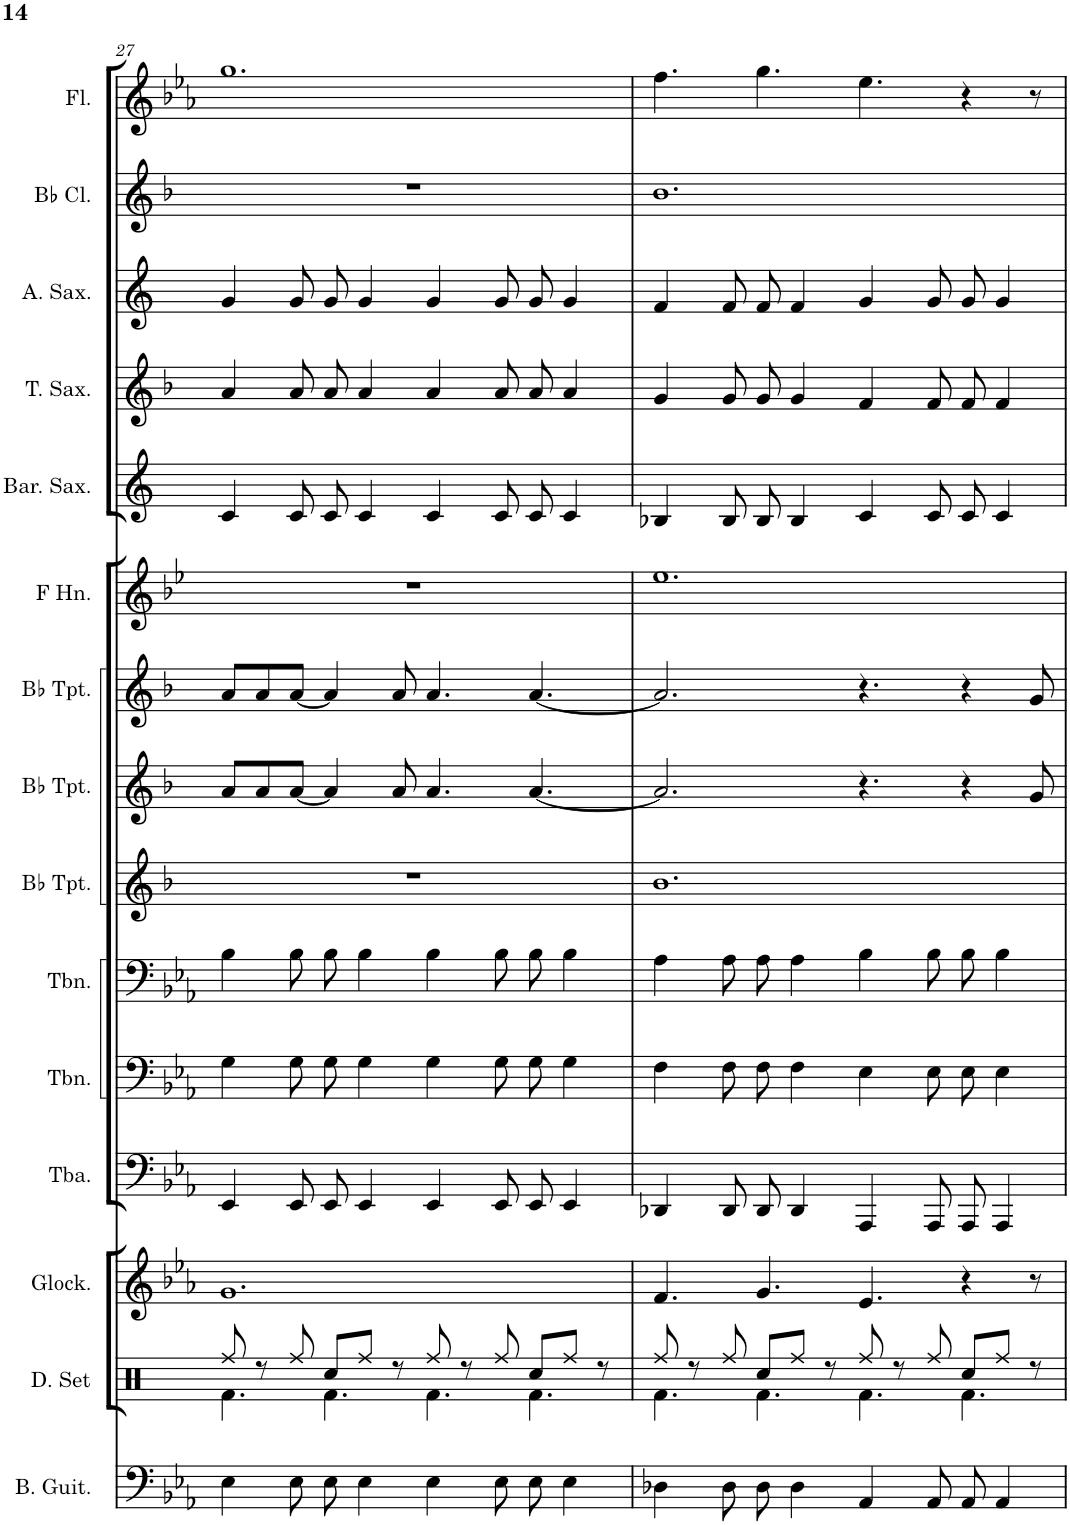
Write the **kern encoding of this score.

**kern	**kern	**kern	**kern	**kern	**kern	**kern	**kern	**kern	**kern	**kern	**kern	**kern	**kern	**kern
*part15	*part14	*part13	*part12	*part11	*part10	*part9	*part8	*part7	*part6	*part5	*part4	*part3	*part2	*part1
*staff15	*staff14	*staff13	*staff12	*staff11	*staff10	*staff9	*staff8	*staff7	*staff6	*staff5	*staff4	*staff3	*staff2	*staff1
*I"Bass Guitar	*I"Drumset	*I"Glockenspiel	*I"Tuba	*I"Trombone	*I"Trombone	*I"Bb Trumpet	*I"Bb Trumpet	*I"Bb Trumpet	*I"Horn in F	*I"Baritone Saxophone	*I"Tenor Saxophone	*I"Alto Saxophone	*I"Bb Clarinet	*I"Flute
*I'B. Guit.	*I'D. Set	*I'Glock.	*I'Tba.	*I'Tbn.	*I'Tbn.	*I'Bb Tpt.	*I'Bb Tpt.	*I'Bb Tpt.	*	*I'Bar. Sax.	*I'T. Sax.	*I'A. Sax.	*I'Bb Cl.	*I'Fl.
!!LO:PB:g=z
*clefF4	*clefX	*clefG2	*clefF4	*clefF4	*clefF4	*clefG2	*clefG2	*clefG2	*clefG2	*clefG2	*clefG2	*clefG2	*clefG2	*clefG2
*Trd7c12	*	*Trd-14c-24	*	*	*	*Trd1c2	*Trd1c2	*Trd1c2	*Trd4c7	*Trd12c21	*Trd8c14	*Trd5c9	*Trd1c2	*
*k[b-e-a-]	*k[]	*k[b-e-a-]	*k[b-e-a-]	*k[b-e-a-]	*k[b-e-a-]	*k[b-]	*k[b-]	*k[b-]	*k[b-e-]	*k[]	*k[b-]	*k[]	*k[b-]	*k[b-e-a-]
*M12/8	*M12/8	*M12/8	*M12/8	*M12/8	*M12/8	*M12/8	*M12/8	*M12/8	*M12/8	*M12/8	*M12/8	*M12/8	*M12/8	*M12/8
=27	=27	=27	=27	=27	=27	=27	=27	=27	=27	=27	=27	=27	=27	=27
*	*^	*	*	*	*	*	*	*	*	*	*	*	*	*
4E-\	8Rff/	4.Rf\	1.g	4EE-/	4G\	4B-\	1.r	8a/L	8a/L	1.r	4c/	4a/	4g/	1.r	1.gg
.	8r	.	.	.	.	.	.	8a/	8a/	.	.	.	.	.	.
8E-\	8Rff/	.	.	8EE-/	8G\	8B-\	.	[8a/J	[8a/J	.	8c/	8a/	8g/	.	.
8E-\	8Rcc/L	4.Rf\	.	8EE-/	8G\	8B-\	.	4a/]	4a/]	.	8c/	8a/	8g/	.	.
4E-\	8Rff/J	.	.	4EE-/	4G\	4B-\	.	.	.	.	4c/	4a/	4g/	.	.
.	8r	.	.	.	.	.	.	8a/	8a/	.	.	.	.	.	.
4E-\	8Rff/	4.Rf\	.	4EE-/	4G\	4B-\	.	4.a/	4.a/	.	4c/	4a/	4g/	.	.
.	8r	.	.	.	.	.	.	.	.	.	.	.	.	.	.
8E-\	8Rff/	.	.	8EE-/	8G\	8B-\	.	.	.	.	8c/	8a/	8g/	.	.
8E-\	8Rcc/L	4.Rf\	.	8EE-/	8G\	8B-\	.	[4.a/	[4.a/	.	8c/	8a/	8g/	.	.
4E-\	8Rff/J	.	.	4EE-/	4G\	4B-\	.	.	.	.	4c/	4a/	4g/	.	.
.	8r	.	.	.	.	.	.	.	.	.	.	.	.	.	.
=28	=28	=28	=28	=28	=28	=28	=28	=28	=28	=28	=28	=28	=28	=28	=28
4D-X\	8Rff/	4.Rf\	4.f/	4DD-X/	4F\	4A-\	1.b-	2.a/]	2.a/]	1.ee-	4B-X/	4g/	4f/	1.b-	4.ff\
.	8r	.	.	.	.	.	.	.	.	.	.	.	.	.	.
8D-\	8Rff/	.	.	8DD-/	8F\	8A-\	.	.	.	.	8B-/	8g/	8f/	.	.
8D-\	8Rcc/L	4.Rf\	4.g/	8DD-/	8F\	8A-\	.	.	.	.	8B-/	8g/	8f/	.	4.gg\
4D-\	8Rff/J	.	.	4DD-/	4F\	4A-\	.	.	.	.	4B-/	4g/	4f/	.	.
.	8r	.	.	.	.	.	.	.	.	.	.	.	.	.	.
4AA-/	8Rff/	4.Rf\	4.e-/	4AAA-/	4E-\	4B-\	.	4.r	4.r	.	4c/	4f/	4g/	.	4.ee-\
.	8r	.	.	.	.	.	.	.	.	.	.	.	.	.	.
8AA-/	8Rff/	.	.	8AAA-/	8E-\	8B-\	.	.	.	.	8c/	8f/	8g/	.	.
8AA-/	8Rcc/L	4.Rf\	4r	8AAA-/	8E-\	8B-\	.	4r	4r	.	8c/	8f/	8g/	.	4r
4AA-/	8Rff/J	.	.	4AAA-/	4E-\	4B-\	.	.	.	.	4c/	4f/	4g/	.	.
.	8r	.	8r	.	.	.	.	8g/	8g/	.	.	.	.	.	8r
*	*v	*v	*	*	*	*	*	*	*	*	*	*	*	*	*
=	=	=	=	=	=	=	=	=	=	=	=	=	=	=
*-	*-	*-	*-	*-	*-	*-	*-	*-	*-	*-	*-	*-	*-	*-
